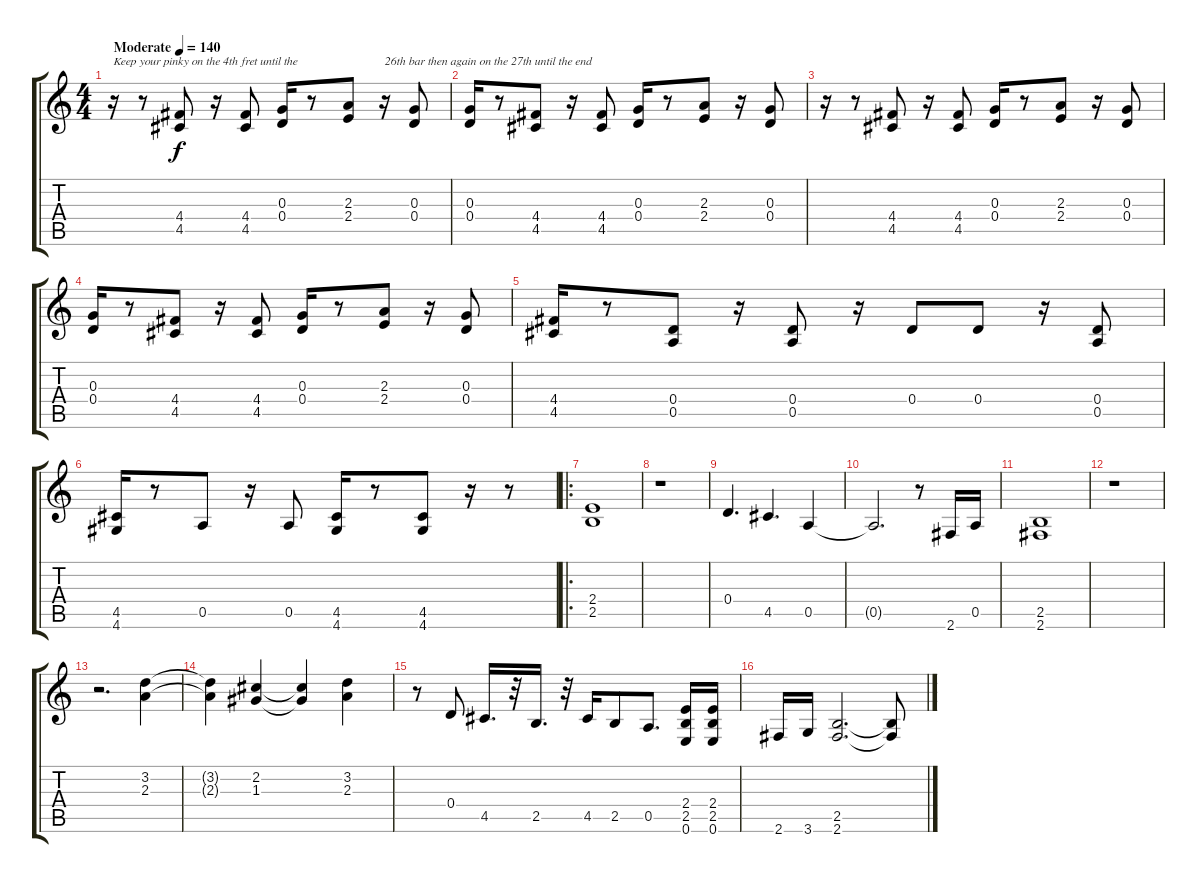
\track "" {instrument overdrivenguitar}
\staff {score tabs}
\tuning (E4 B3 G3 D3 A2 E2) {hide}
\ts (4 4)
\tempo (140 "Moderate")
\clef g2
\ks c
r.16{txt "Keep your pinky on the 4th fret until the" dy f instrument overdrivenguitar} r.8 (4.4 4.5).8 r.16 (4.4 4.5).8 (0.3 0.4).16 r.8 (2.3 2.4).8 r.16{txt "26th bar then again on the 27th until the end"} (0.3 0.4).8 |
(0.3 0.4).16 r.8 (4.4 4.5).8 r.16 (4.4 4.5).8 (0.3 0.4).16 r.8 (2.3 2.4).8 r.16 (0.3 0.4).8 |
r.16 r.8 (4.4 4.5).8 r.16 (4.4 4.5).8 (0.3 0.4).16 r.8 (2.3 2.4).8 r.16 (0.3 0.4).8 |
(0.3 0.4).16 r.8 (4.4 4.5).8 r.16 (4.4 4.5).8 (0.3 0.4).16 r.8 (2.3 2.4).8 r.16 (0.3 0.4).8 |
(4.4 4.5).16 r.8 (0.4 0.5).8 r.16 (0.4 0.5).8 r.16 0.4.8 0.4.8 r.16 (0.4 0.5).8 |
(4.5 4.6).16 r.8 0.5.8 r.16 0.5.8 (4.5 4.6).16 r.8 (4.5 4.6).8 r.16 r.8 |
\ro
(2.4 2.5).1 |
r.1 |
0.4.4{d} 4.5.4{d} 0.5.4 |
0.5{t}.2{d} r.8 2.6.16 0.5.16 |
(2.5 2.6).1 |
r.1 |
r.2{d} (3.2 2.3).4 |
(3.2{t} 2.3{t}).4 (2.2 1.3).4 (2.2{t} 1.3{t}).4 (3.2 2.3).4 |
r.8 0.4.8 4.5.16{d} r.32 2.5.16{d} r.32 4.5.16 2.5.8 0.5.8{d} (2.4 2.5 0.6).16 (2.4 2.5 0.6).16 |
2.6.16 3.6.16 (2.5 2.6).2{d} (2.5{t} 2.6{t}).8
